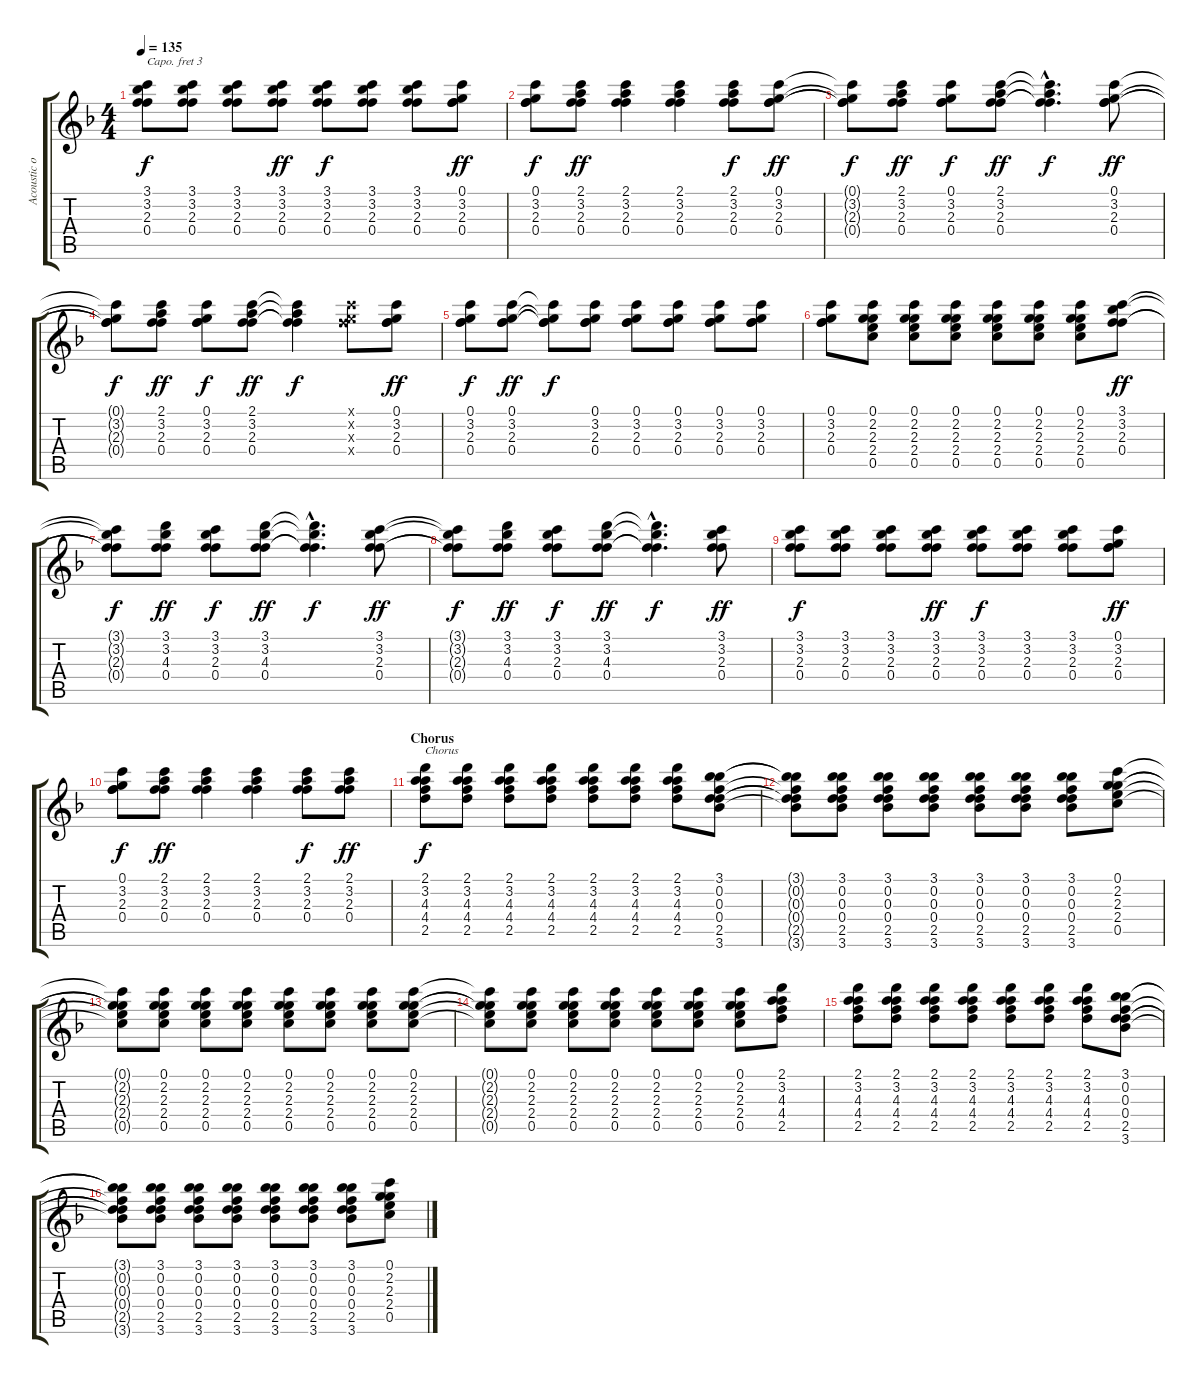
\track ("Acoustic overdub" "Acoustic o") {instrument acousticguitarsteel}
\staff {score tabs}
\capo 3
\tuning (E4 B3 G4 D4 A3 E3) {hide}
\ts (4 4)
\tempo 135
\clef g2
\ks f
(3.1 3.2 2.3 0.4).8{dy f} (3.1 3.2 2.3 0.4).8 (3.1 3.2 2.3 0.4).8 (3.1 3.2 2.3 0.4).8{dy ff} (3.1 3.2 2.3 0.4).8{dy f} (3.1 3.2 2.3 0.4).8 (3.1 3.2 2.3 0.4).8 (0.1 3.2 2.3 0.4).8{dy ff} |
(0.1 3.2 2.3 0.4).8{dy f} (2.1 3.2 2.3 0.4).8{dy ff} (2.1 3.2 2.3 0.4).4 (2.1 3.2 2.3 0.4).4 (2.1 3.2 2.3 0.4).8{dy f} (0.1 3.2 2.3 0.4).8{dy ff} |
(0.1{t} 3.2{t} 2.3{t} 0.4{t}).8{dy f} (2.1 3.2 2.3 0.4).8{dy ff} (0.1 3.2 2.3 0.4).8{dy f} (2.1 3.2 2.3 0.4).8{dy ff} (2.1{hac t} 3.2{hac t} 2.3{hac t} 0.4{hac t}).4{d dy f} (0.1 3.2 2.3 0.4).8{dy ff} |
(0.1{t} 3.2{t} 2.3{t} 0.4{t}).8{dy f} (2.1 3.2 2.3 0.4).8{dy ff} (0.1 3.2 2.3 0.4).8{dy f} (2.1 3.2 2.3 0.4).8{dy ff} (2.1{t} 3.2{t} 2.3{t} 0.4{t}).4{dy f} (0.1{x} 3.2{x} 2.3{x} 0.4{x}).8 (0.1 3.2 2.3 0.4).8{dy ff} |
(0.1 3.2 2.3 0.4).8{dy f} (0.1 3.2 2.3 0.4).8{dy ff} (0.1{t} 3.2{t} 2.3{t} 0.4{t}).8{dy f} (0.1 3.2 2.3 0.4).8 (0.1 3.2 2.3 0.4).8 (0.1 3.2 2.3 0.4).8 (0.1 3.2 2.3 0.4).8 (0.1 3.2 2.3 0.4).8 |
(0.1 3.2 2.3 0.4).8 (0.1 2.2 2.3 2.4 0.5).8 (0.1 2.2 2.3 2.4 0.5).8 (0.1 2.2 2.3 2.4 0.5).8 (0.1 2.2 2.3 2.4 0.5).8 (0.1 2.2 2.3 2.4 0.5).8 (0.1 2.2 2.3 2.4 0.5).8 (3.1 3.2 2.3 0.4).8{dy ff} |
(3.1{t} 3.2{t} 2.3{t} 0.4{t}).8{dy f} (3.1 3.2 4.3 0.4).8{dy ff} (3.1 3.2 2.3 0.4).8{dy f} (3.1 3.2 4.3 0.4).8{dy ff} (3.1{hac t} 3.2{hac t} 4.3{hac t} 0.4{hac t}).4{d dy f} (3.1 3.2 2.3 0.4).8{dy ff} |
(3.1{t} 3.2{t} 2.3{t} 0.4{t}).8{dy f} (3.1 3.2 4.3 0.4).8{dy ff} (3.1 3.2 2.3 0.4).8{dy f} (3.1 3.2 4.3 0.4).8{dy ff} (3.1{hac t} 3.2{hac t} 4.3{hac t} 0.4{hac t}).4{d dy f} (3.1 3.2 2.3 0.4).8{dy ff} |
(3.1 3.2 2.3 0.4).8{dy f} (3.1 3.2 2.3 0.4).8 (3.1 3.2 2.3 0.4).8 (3.1 3.2 2.3 0.4).8{dy ff} (3.1 3.2 2.3 0.4).8{dy f} (3.1 3.2 2.3 0.4).8 (3.1 3.2 2.3 0.4).8 (0.1 3.2 2.3 0.4).8{dy ff} |
(0.1 3.2 2.3 0.4).8{dy f} (2.1 3.2 2.3 0.4).8{dy ff} (2.1 3.2 2.3 0.4).4 (2.1 3.2 2.3 0.4).4 (2.1 3.2 2.3 0.4).8{dy f} (2.1 3.2 2.3 0.4).8{dy ff} |
\section ("" "Chorus")
(2.1 3.2 4.3 4.4 2.5).8{txt "Chorus" dy f} (2.1 3.2 4.3 4.4 2.5).8 (2.1 3.2 4.3 4.4 2.5).8 (2.1 3.2 4.3 4.4 2.5).8 (2.1 3.2 4.3 4.4 2.5).8 (2.1 3.2 4.3 4.4 2.5).8 (2.1 3.2 4.3 4.4 2.5).8 (3.1 0.2 0.3 0.4 2.5 3.6).8 |
(3.1{t} 0.2{t} 0.3{t} 0.4{t} 2.5{t} 3.6{t}).8 (3.1 0.2 0.3 0.4 2.5 3.6).8 (3.1 0.2 0.3 0.4 2.5 3.6).8 (3.1 0.2 0.3 0.4 2.5 3.6).8 (3.1 0.2 0.3 0.4 2.5 3.6).8 (3.1 0.2 0.3 0.4 2.5 3.6).8 (3.1 0.2 0.3 0.4 2.5 3.6).8 (0.1 2.2 2.3 2.4 0.5).8 |
(0.1{t} 2.2{t} 2.3{t} 2.4{t} 0.5{t}).8 (0.1 2.2 2.3 2.4 0.5).8 (0.1 2.2 2.3 2.4 0.5).8 (0.1 2.2 2.3 2.4 0.5).8 (0.1 2.2 2.3 2.4 0.5).8 (0.1 2.2 2.3 2.4 0.5).8 (0.1 2.2 2.3 2.4 0.5).8 (0.1 2.2 2.3 2.4 0.5).8 |
(0.1{t} 2.2{t} 2.3{t} 2.4{t} 0.5{t}).8 (0.1 2.2 2.3 2.4 0.5).8 (0.1 2.2 2.3 2.4 0.5).8 (0.1 2.2 2.3 2.4 0.5).8 (0.1 2.2 2.3 2.4 0.5).8 (0.1 2.2 2.3 2.4 0.5).8 (0.1 2.2 2.3 2.4 0.5).8 (2.1 3.2 4.3 4.4 2.5).8 |
(2.1 3.2 4.3 4.4 2.5).8 (2.1 3.2 4.3 4.4 2.5).8 (2.1 3.2 4.3 4.4 2.5).8 (2.1 3.2 4.3 4.4 2.5).8 (2.1 3.2 4.3 4.4 2.5).8 (2.1 3.2 4.3 4.4 2.5).8 (2.1 3.2 4.3 4.4 2.5).8 (3.1 0.2 0.3 0.4 2.5 3.6).8 |
(3.1{t} 0.2{t} 0.3{t} 0.4{t} 2.5{t} 3.6{t}).8 (3.1 0.2 0.3 0.4 2.5 3.6).8 (3.1 0.2 0.3 0.4 2.5 3.6).8 (3.1 0.2 0.3 0.4 2.5 3.6).8 (3.1 0.2 0.3 0.4 2.5 3.6).8 (3.1 0.2 0.3 0.4 2.5 3.6).8 (3.1 0.2 0.3 0.4 2.5 3.6).8 (0.1 2.2 2.3 2.4 0.5).8
